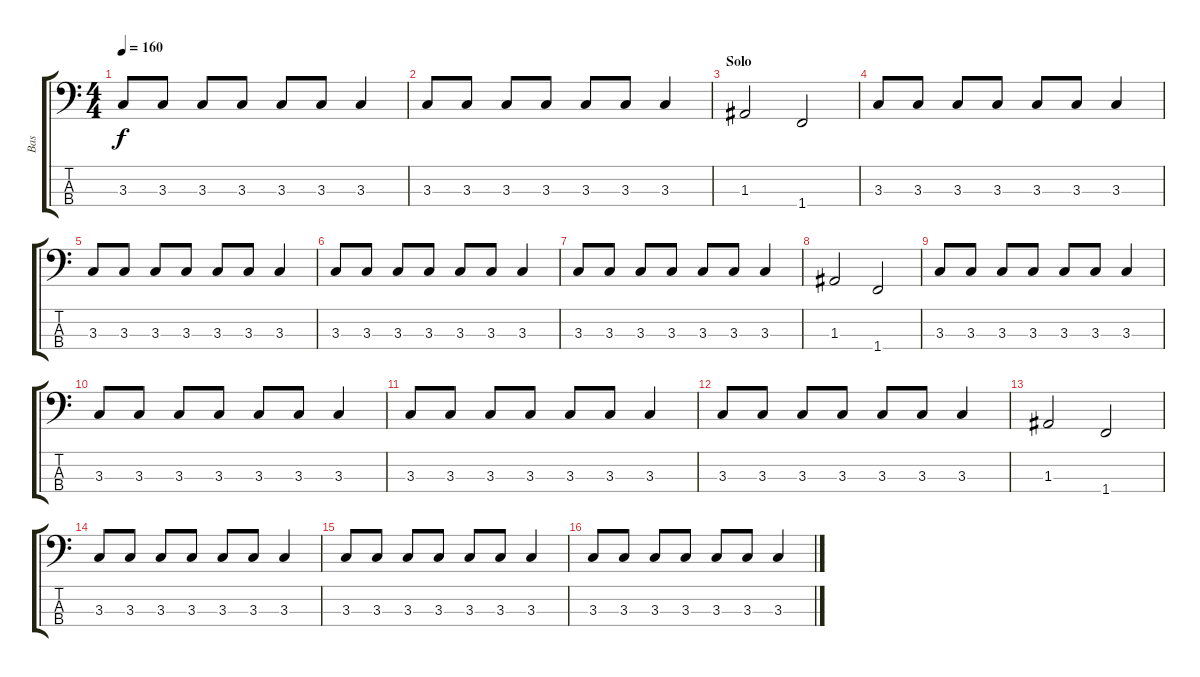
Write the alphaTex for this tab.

\track ("Bas" "Bas") {instrument electricbassfinger}
\staff {score tabs}
\tuning (G2 D2 A1 E1) {hide}
\ts (4 4)
\tempo 160
\clef f4
\ks c
3.3.8{dy f} 3.3.8 3.3.8 3.3.8 3.3.8 3.3.8 3.3.4 |
3.3.8 3.3.8 3.3.8 3.3.8 3.3.8 3.3.8 3.3.4 |
\section ("" "Solo")
1.3.2 1.4.2 |
3.3.8 3.3.8 3.3.8 3.3.8 3.3.8 3.3.8 3.3.4 |
3.3.8 3.3.8 3.3.8 3.3.8 3.3.8 3.3.8 3.3.4 |
3.3.8 3.3.8 3.3.8 3.3.8 3.3.8 3.3.8 3.3.4 |
3.3.8 3.3.8 3.3.8 3.3.8 3.3.8 3.3.8 3.3.4 |
1.3.2 1.4.2 |
3.3.8 3.3.8 3.3.8 3.3.8 3.3.8 3.3.8 3.3.4 |
3.3.8 3.3.8 3.3.8 3.3.8 3.3.8 3.3.8 3.3.4 |
3.3.8 3.3.8 3.3.8 3.3.8 3.3.8 3.3.8 3.3.4 |
3.3.8 3.3.8 3.3.8 3.3.8 3.3.8 3.3.8 3.3.4 |
1.3.2 1.4.2 |
3.3.8 3.3.8 3.3.8 3.3.8 3.3.8 3.3.8 3.3.4 |
3.3.8 3.3.8 3.3.8 3.3.8 3.3.8 3.3.8 3.3.4 |
3.3.8 3.3.8 3.3.8 3.3.8 3.3.8 3.3.8 3.3.4
